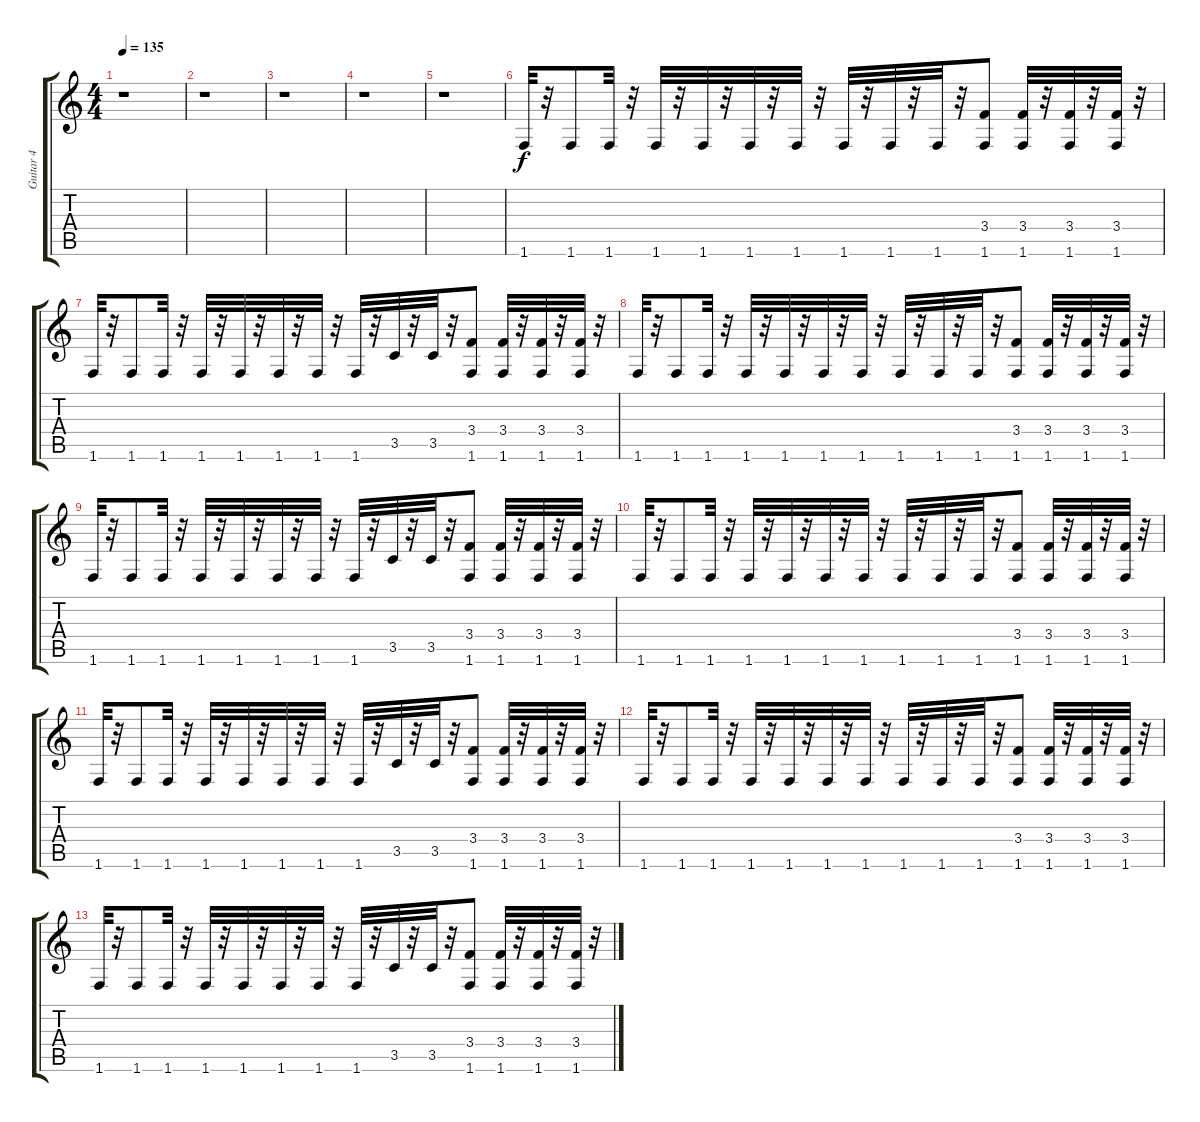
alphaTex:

\track ("Guitar 4" "Guitar 4") {instrument distortionguitar}
\staff {score tabs}
\tuning (E4 B3 G3 D3 A2 E2) {hide}
\ts (4 4)
\tempo 135
\clef g2
\ks c
r.1{dy fff} |
r.1 |
r.1 |
r.1 |
r.1 |
1.6.32{dy f} r.32 1.6.8 1.6.32 r.32 1.6.32 r.32 1.6.32 r.32 1.6.32 r.32 1.6.32 r.32 1.6.32 r.32 1.6.32 r.32 1.6.32 r.32 (3.4 1.6).8 (3.4 1.6).32 r.32 (3.4 1.6).32 r.32 (3.4 1.6).32 r.32 |
1.6.32 r.32 1.6.8 1.6.32 r.32 1.6.32 r.32 1.6.32 r.32 1.6.32 r.32 1.6.32 r.32 1.6.32 r.32 3.5.32 r.32 3.5.32 r.32 (3.4 1.6).8 (3.4 1.6).32 r.32 (3.4 1.6).32 r.32 (3.4 1.6).32 r.32 |
1.6.32 r.32 1.6.8 1.6.32 r.32 1.6.32 r.32 1.6.32 r.32 1.6.32 r.32 1.6.32 r.32 1.6.32 r.32 1.6.32 r.32 1.6.32 r.32 (3.4 1.6).8 (3.4 1.6).32 r.32 (3.4 1.6).32 r.32 (3.4 1.6).32 r.32 |
1.6.32 r.32 1.6.8 1.6.32 r.32 1.6.32 r.32 1.6.32 r.32 1.6.32 r.32 1.6.32 r.32 1.6.32 r.32 3.5.32 r.32 3.5.32 r.32 (3.4 1.6).8 (3.4 1.6).32 r.32 (3.4 1.6).32 r.32 (3.4 1.6).32 r.32 |
1.6.32 r.32 1.6.8 1.6.32 r.32 1.6.32 r.32 1.6.32 r.32 1.6.32 r.32 1.6.32 r.32 1.6.32 r.32 1.6.32 r.32 1.6.32 r.32 (3.4 1.6).8 (3.4 1.6).32 r.32 (3.4 1.6).32 r.32 (3.4 1.6).32 r.32 |
1.6.32 r.32 1.6.8 1.6.32 r.32 1.6.32 r.32 1.6.32 r.32 1.6.32 r.32 1.6.32 r.32 1.6.32 r.32 3.5.32 r.32 3.5.32 r.32 (3.4 1.6).8 (3.4 1.6).32 r.32 (3.4 1.6).32 r.32 (3.4 1.6).32 r.32 |
1.6.32 r.32 1.6.8 1.6.32 r.32 1.6.32 r.32 1.6.32 r.32 1.6.32 r.32 1.6.32 r.32 1.6.32 r.32 1.6.32 r.32 1.6.32 r.32 (3.4 1.6).8 (3.4 1.6).32 r.32 (3.4 1.6).32 r.32 (3.4 1.6).32 r.32 |
1.6.32 r.32 1.6.8 1.6.32 r.32 1.6.32 r.32 1.6.32 r.32 1.6.32 r.32 1.6.32 r.32 1.6.32 r.32 3.5.32 r.32 3.5.32 r.32 (3.4 1.6).8 (3.4 1.6).32 r.32 (3.4 1.6).32 r.32 (3.4 1.6).32 r.32
